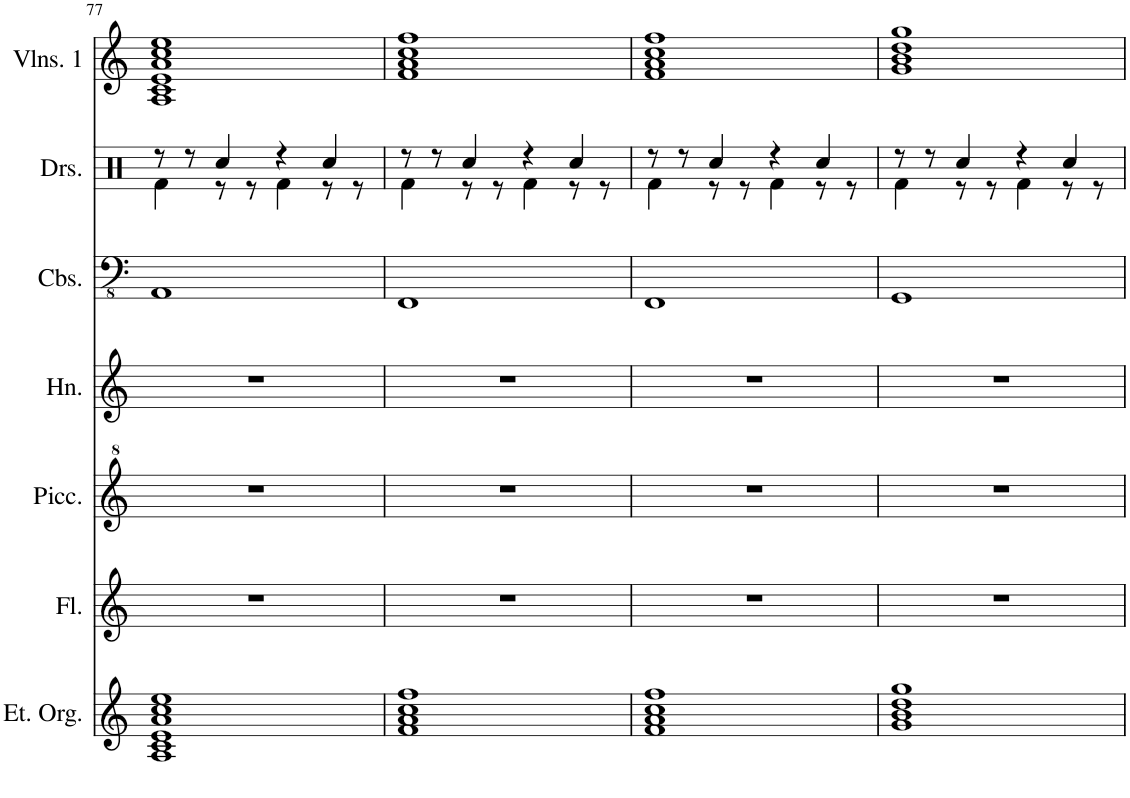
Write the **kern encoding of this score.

**kern	**kern	**kern	**kern	**kern	**kern	**kern
*part7	*part6	*part5	*part4	*part3	*part2	*part1
*staff7	*staff6	*staff5	*staff4	*staff3	*staff2	*staff1
*I"Electronic Organ	*I"Flute	*I"Piccolo	*I"Horn	*I"Contrabasses	*I"Drumset	*I"Violins 1
*I'Et. Org.	*I'Fl.	*I'Picc.	*I'Hn.	*I'Cbs.	*I'Drs.	*I'Vlns. 1
!!LO:PB:g=z
*clefG2	*clefG2	*clefG^2	*clefG2	*clefFv4	*clefX	*clefG2
*	*	*Trd-7c-12	*Trd4c7	*	*	*
*k[]	*k[]	*k[]	*k[]	*k[]	*k[]	*k[]
*M4/4	*M4/4	*M4/4	*M4/4	*M4/4	*M4/4	*M4/4
=77	=77	=77	=77	=77	=77	=77
*	*	*	*	*	*^	*
1A 1c 1e 1a 1cc 1ee	1r	1r	1r	1AAA	8r	4f\	1A 1c 1e 1a 1cc 1ee
.	.	.	.	.	8r	.	.
.	.	.	.	.	4cc/	8r	.
.	.	.	.	.	.	8r	.
.	.	.	.	.	4r	4f\	.
.	.	.	.	.	4cc/	8r	.
.	.	.	.	.	.	8r	.
=78	=78	=78	=78	=78	=78	=78	=78
1f 1a 1cc 1ff	1r	1r	1r	1FFF	8r	4f\	1f 1a 1cc 1ff
.	.	.	.	.	8r	.	.
.	.	.	.	.	4cc/	8r	.
.	.	.	.	.	.	8r	.
.	.	.	.	.	4r	4f\	.
.	.	.	.	.	4cc/	8r	.
.	.	.	.	.	.	8r	.
=79	=79	=79	=79	=79	=79	=79	=79
1f 1a 1cc 1ff	1r	1r	1r	1FFF	8r	4f\	1f 1a 1cc 1ff
.	.	.	.	.	8r	.	.
.	.	.	.	.	4cc/	8r	.
.	.	.	.	.	.	8r	.
.	.	.	.	.	4r	4f\	.
.	.	.	.	.	4cc/	8r	.
.	.	.	.	.	.	8r	.
=80	=80	=80	=80	=80	=80	=80	=80
1g 1b 1dd 1gg	1r	1r	1r	1GGG	8r	4f\	1g 1b 1dd 1gg
.	.	.	.	.	8r	.	.
.	.	.	.	.	4cc/	8r	.
.	.	.	.	.	.	8r	.
.	.	.	.	.	4r	4f\	.
.	.	.	.	.	4cc/	8r	.
.	.	.	.	.	.	8r	.
*	*	*	*	*	*v	*v	*
=	=	=	=	=	=	=
*-	*-	*-	*-	*-	*-	*-
